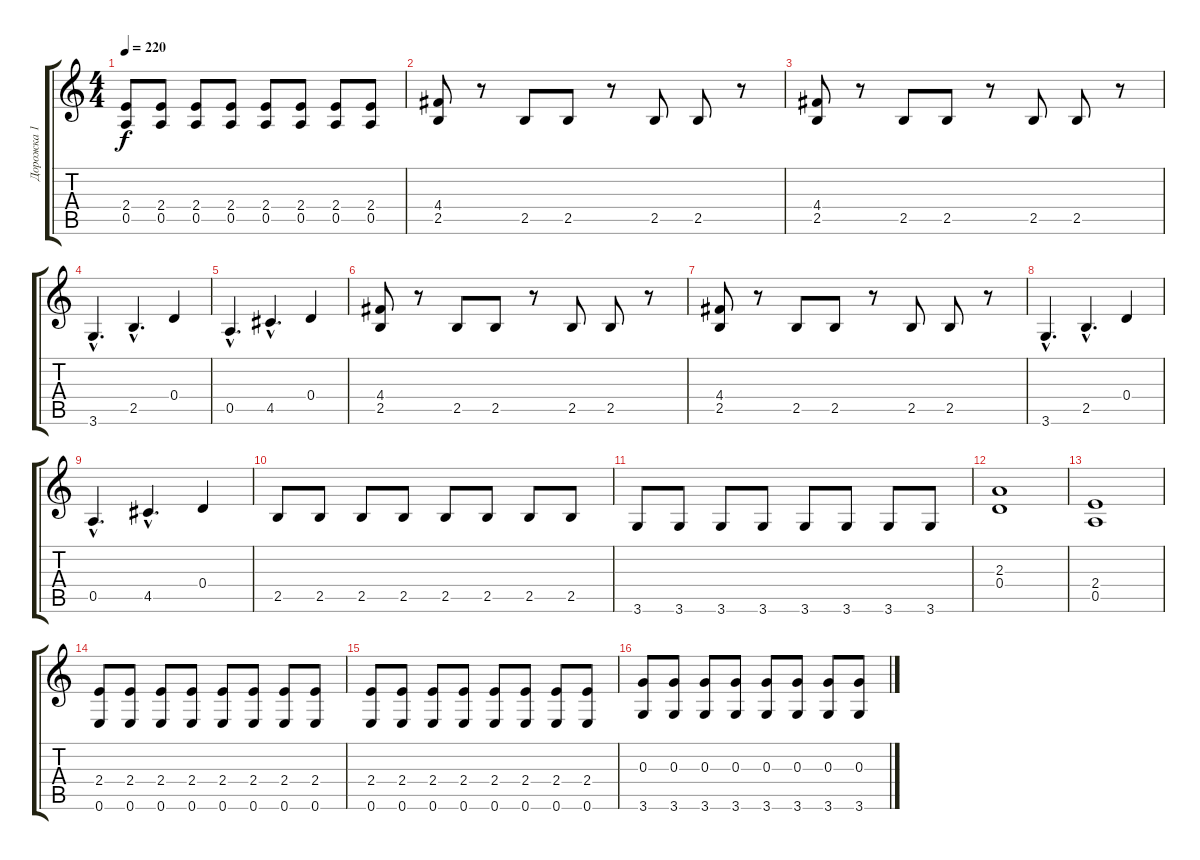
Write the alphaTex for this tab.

\track ("Дорожка 1" "Дорожка 1") {instrument distortionguitar}
\staff {score tabs}
\tuning (E4 B3 G3 D3 A2 E2) {hide}
\ts (4 4)
\tempo 220
\clef g2
\ks c
(2.4 0.5).8{dy f} (2.4 0.5).8 (2.4 0.5).8 (2.4 0.5).8 (2.4 0.5).8 (2.4 0.5).8 (2.4 0.5).8 (2.4 0.5).8 |
(4.4 2.5).8 r.8 2.5.8 2.5.8 r.8 2.5.8 2.5.8 r.8 |
(4.4 2.5).8 r.8 2.5.8 2.5.8 r.8 2.5.8 2.5.8 r.8 |
3.6{hac}.4{d} 2.5{hac}.4{d} 0.4.4 |
0.5{hac}.4{d} 4.5{hac}.4{d} 0.4.4 |
(4.4 2.5).8 r.8 2.5.8 2.5.8 r.8 2.5.8 2.5.8 r.8 |
(4.4 2.5).8 r.8 2.5.8 2.5.8 r.8 2.5.8 2.5.8 r.8 |
3.6{hac}.4{d} 2.5{hac}.4{d} 0.4.4 |
0.5{hac}.4{d} 4.5{hac}.4{d} 0.4.4 |
2.5.8 2.5.8 2.5.8 2.5.8 2.5.8 2.5.8 2.5.8 2.5.8 |
3.6.8 3.6.8 3.6.8 3.6.8 3.6.8 3.6.8 3.6.8 3.6.8 |
(2.3 0.4).1 |
(2.4 0.5).1 |
(2.4 0.6).8 (2.4 0.6).8 (2.4 0.6).8 (2.4 0.6).8 (2.4 0.6).8 (2.4 0.6).8 (2.4 0.6).8 (2.4 0.6).8 |
(2.4 0.6).8 (2.4 0.6).8 (2.4 0.6).8 (2.4 0.6).8 (2.4 0.6).8 (2.4 0.6).8 (2.4 0.6).8 (2.4 0.6).8 |
(0.3 3.6).8 (0.3 3.6).8 (0.3 3.6).8 (0.3 3.6).8 (0.3 3.6).8 (0.3 3.6).8 (0.3 3.6).8 (0.3 3.6).8
